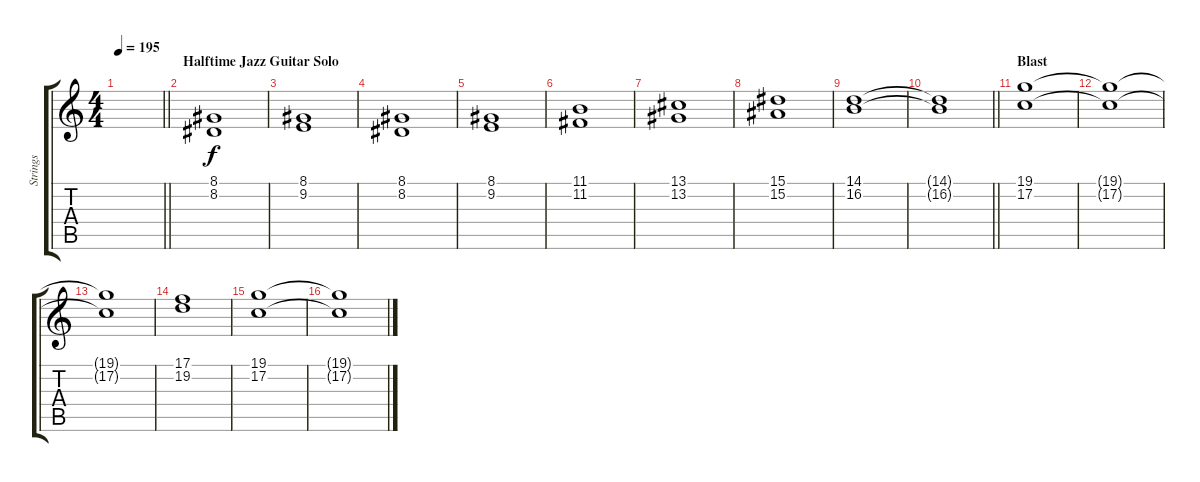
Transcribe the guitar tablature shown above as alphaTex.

\track ("Strings" "Strings") {instrument stringensemble1}
\staff {score tabs}
\tuning (C4 G3 Eb3 Bb2 F2 C2) {hide}
\ts (4 4)
\tempo 195
\clef g2
\barLineRight lightlight
\ks c
|
\section ("" "Halftime Jazz Guitar Solo")
(8.1 8.2).1 |
(8.1 9.2).1 |
(8.1 8.2).1 |
(8.1 9.2).1 |
(11.1 11.2).1 |
(13.1 13.2).1 |
(15.1 15.2).1 |
(14.1 16.2).1 |
\barLineRight lightlight
(14.1{t} 16.2{t}).1 |
\section ("" "Blast")
(19.1 17.2).1 |
(19.1{t} 17.2{t}).1 |
(19.1{t} 17.2{t}).1 |
(17.1 19.2).1 |
(19.1 17.2).1 |
(19.1{t} 17.2{t}).1
